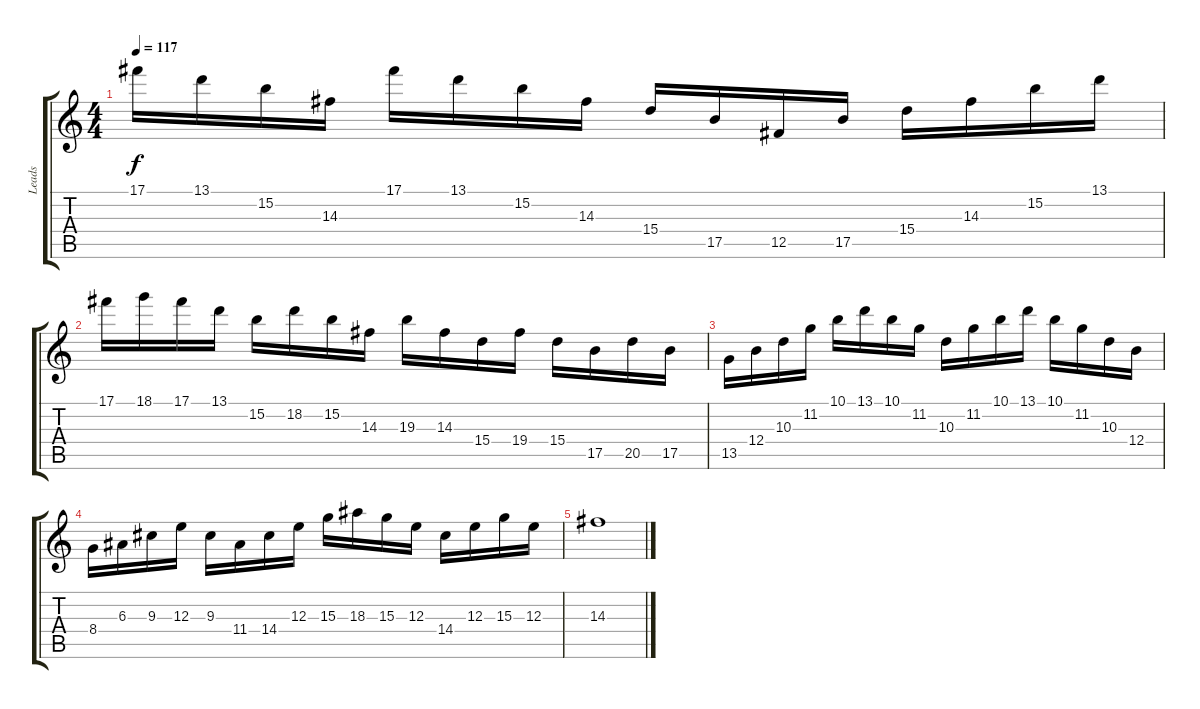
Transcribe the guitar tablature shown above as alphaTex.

\track ("Leads" "Leads") {instrument overdrivenguitar}
\staff {score tabs}
\tuning (Db4 Ab3 E3 B2 Gb2 B1) {hide}
\ts (4 4)
\tempo 117
\clef g2
\ks c
17.1.16{dy f} 13.1.16 15.2.16 14.3.16 17.1.16 13.1.16 15.2.16 14.3.16 15.4.16 17.5.16 12.5.16 17.5.16 15.4.16 14.3.16 15.2.16 13.1.16 |
17.1.16 18.1.16 17.1.16 13.1.16 15.2.16 18.2.16 15.2.16 14.3.16 19.3.16 14.3.16 15.4.16 19.4.16 15.4.16 17.5.16 20.5.16 17.5.16 |
13.5.16 12.4.16 10.3.16 11.2.16 10.1.16 13.1.16 10.1.16 11.2.16 10.3.16 11.2.16 10.1.16 13.1.16 10.1.16 11.2.16 10.3.16 12.4.16 |
8.4.16 6.3.16 9.3.16 12.3.16 9.3.16 11.4.16 14.4.16 12.3.16 15.3.16 18.3.16 15.3.16 12.3.16 14.4.16 12.3.16 15.3.16 12.3.16 |
14.3.1
